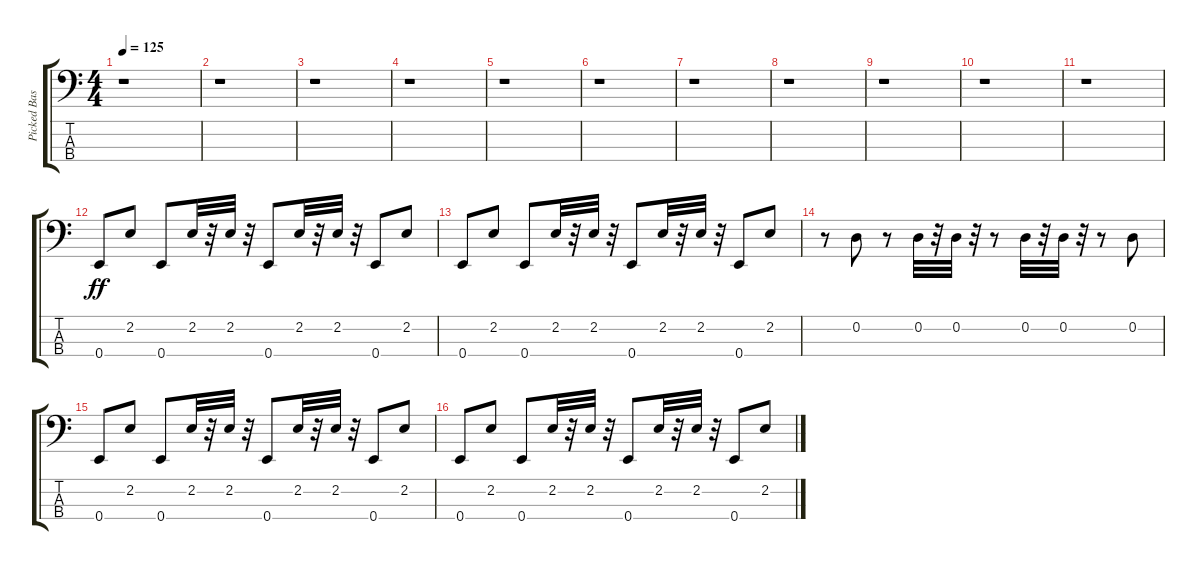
\track ("Picked Bass" "Picked Bas") {instrument electricbasspick}
\staff {score tabs}
\tuning (G2 D2 A1 E1) {hide}
\ts (4 4)
\tempo 125
\clef f4
\ks c
r.1{dy f} |
r.1 |
r.1 |
r.1 |
r.1 |
r.1 |
r.1 |
r.1 |
r.1 |
r.1 |
r.1 |
0.4.8{dy ff} 2.2.8 0.4.8 2.2.32 r.32 2.2.32 r.32 0.4.8 2.2.32 r.32 2.2.32 r.32 0.4.8 2.2.8 |
0.4.8 2.2.8 0.4.8 2.2.32 r.32 2.2.32 r.32 0.4.8 2.2.32 r.32 2.2.32 r.32 0.4.8 2.2.8 |
r.8 0.2.8 r.8 0.2.32 r.32 0.2.32 r.32 r.8 0.2.32 r.32 0.2.32 r.32 r.8 0.2.8 |
0.4.8 2.2.8 0.4.8 2.2.32 r.32 2.2.32 r.32 0.4.8 2.2.32 r.32 2.2.32 r.32 0.4.8 2.2.8 |
0.4.8 2.2.8 0.4.8 2.2.32 r.32 2.2.32 r.32 0.4.8 2.2.32 r.32 2.2.32 r.32 0.4.8 2.2.8
